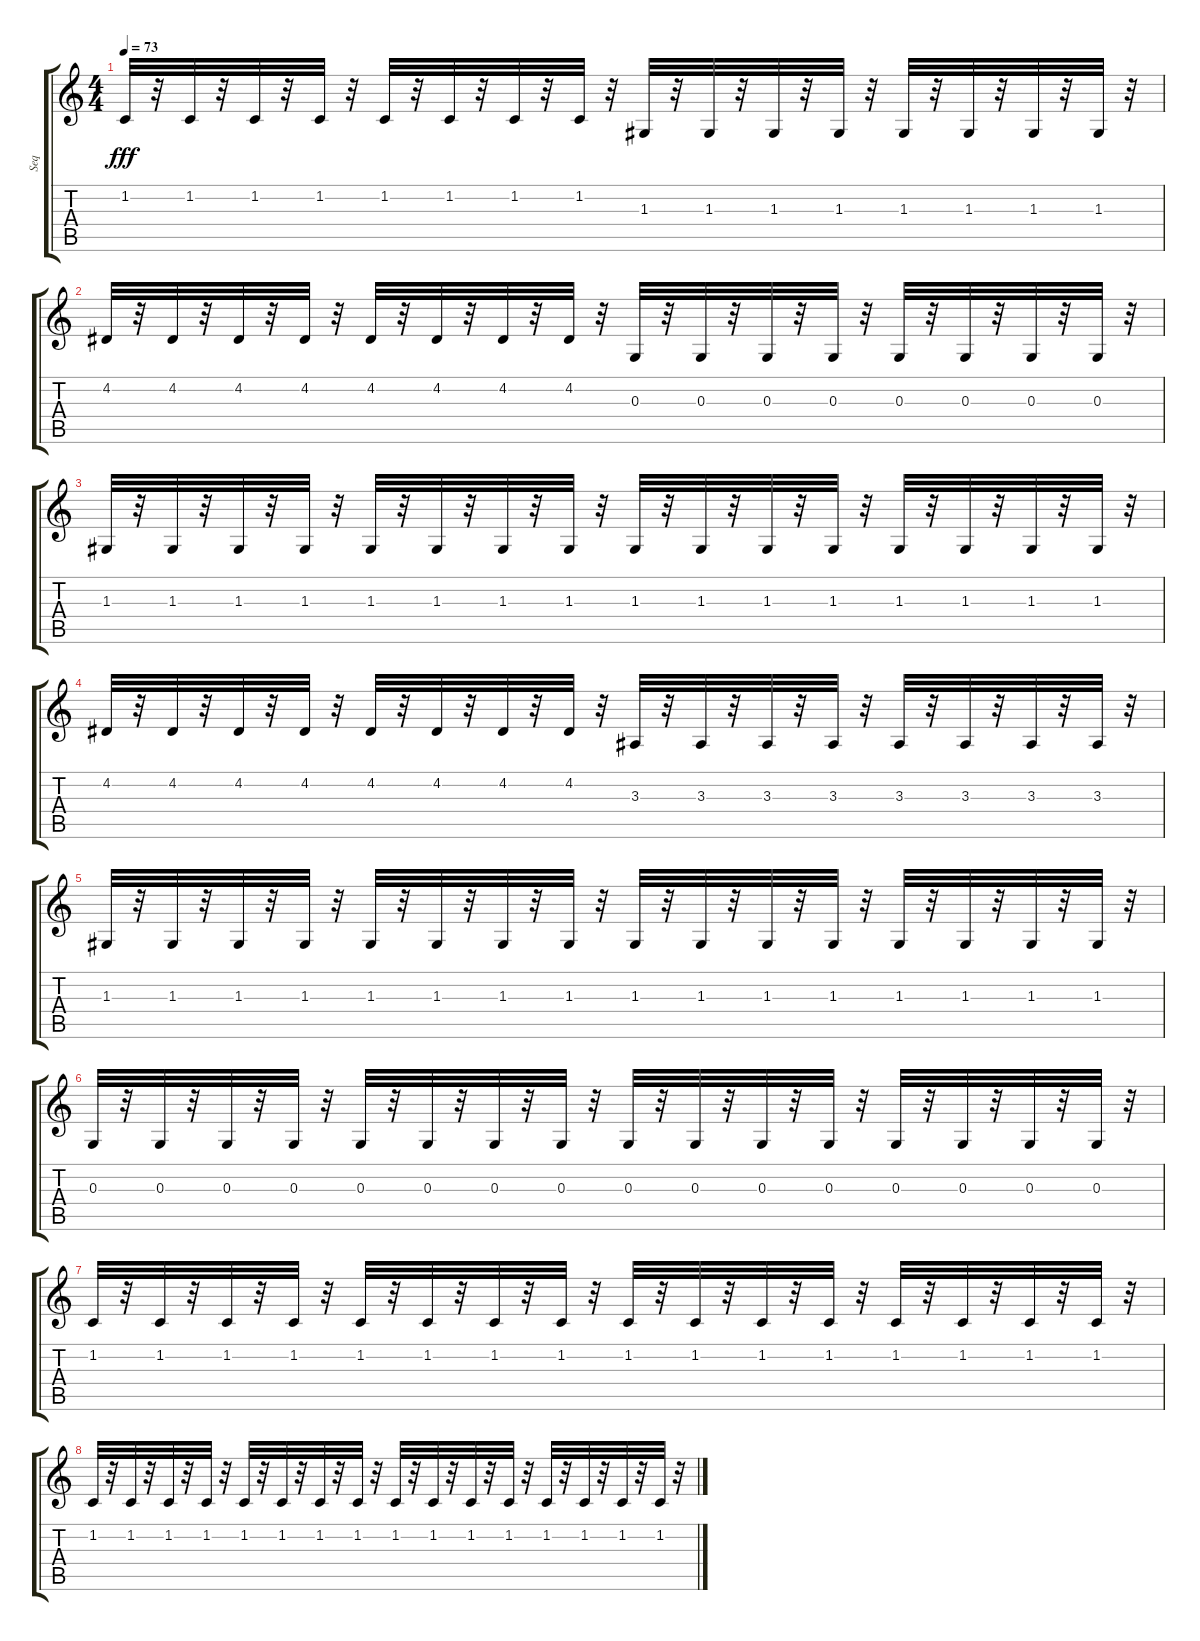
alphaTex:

\track ("Seq" "Seq") {instrument percussiveorgan}
\staff {score tabs}
\tuning (E4 B3 G3 D3 A2 E2) {hide}
\ts (4 4)
\tempo 73
\clef g2
\ks c
1.2.32{dy fff} r.32 1.2.32 r.32 1.2.32 r.32 1.2.32 r.32 1.2.32 r.32 1.2.32 r.32 1.2.32 r.32 1.2.32 r.32 1.3.32 r.32 1.3.32 r.32 1.3.32 r.32 1.3.32 r.32 1.3.32 r.32 1.3.32 r.32 1.3.32 r.32 1.3.32 r.32 |
4.2.32 r.32 4.2.32 r.32 4.2.32 r.32 4.2.32 r.32 4.2.32 r.32 4.2.32 r.32 4.2.32 r.32 4.2.32 r.32 0.3.32 r.32 0.3.32 r.32 0.3.32 r.32 0.3.32 r.32 0.3.32 r.32 0.3.32 r.32 0.3.32 r.32 0.3.32 r.32 |
1.3.32 r.32 1.3.32 r.32 1.3.32 r.32 1.3.32 r.32 1.3.32 r.32 1.3.32 r.32 1.3.32 r.32 1.3.32 r.32 1.3.32 r.32 1.3.32 r.32 1.3.32 r.32 1.3.32 r.32 1.3.32 r.32 1.3.32 r.32 1.3.32 r.32 1.3.32 r.32 |
4.2.32 r.32 4.2.32 r.32 4.2.32 r.32 4.2.32 r.32 4.2.32 r.32 4.2.32 r.32 4.2.32 r.32 4.2.32 r.32 3.3.32 r.32 3.3.32 r.32 3.3.32 r.32 3.3.32 r.32 3.3.32 r.32 3.3.32 r.32 3.3.32 r.32 3.3.32 r.32 |
1.3.32 r.32 1.3.32 r.32 1.3.32 r.32 1.3.32 r.32 1.3.32 r.32 1.3.32 r.32 1.3.32 r.32 1.3.32 r.32 1.3.32 r.32 1.3.32 r.32 1.3.32 r.32 1.3.32 r.32 1.3.32 r.32 1.3.32 r.32 1.3.32 r.32 1.3.32 r.32 |
0.3.32 r.32 0.3.32 r.32 0.3.32 r.32 0.3.32 r.32 0.3.32 r.32 0.3.32 r.32 0.3.32 r.32 0.3.32 r.32 0.3.32 r.32 0.3.32 r.32 0.3.32 r.32 0.3.32 r.32 0.3.32 r.32 0.3.32 r.32 0.3.32 r.32 0.3.32 r.32 |
1.2.32 r.32 1.2.32 r.32 1.2.32 r.32 1.2.32 r.32 1.2.32 r.32 1.2.32 r.32 1.2.32 r.32 1.2.32 r.32 1.2.32 r.32 1.2.32 r.32 1.2.32 r.32 1.2.32 r.32 1.2.32 r.32 1.2.32 r.32 1.2.32 r.32 1.2.32 r.32 |
1.2.32 r.32 1.2.32 r.32 1.2.32 r.32 1.2.32 r.32 1.2.32 r.32 1.2.32 r.32 1.2.32 r.32 1.2.32 r.32 1.2.32 r.32 1.2.32 r.32 1.2.32 r.32 1.2.32 r.32 1.2.32 r.32 1.2.32 r.32 1.2.32 r.32 1.2.32 r.32
